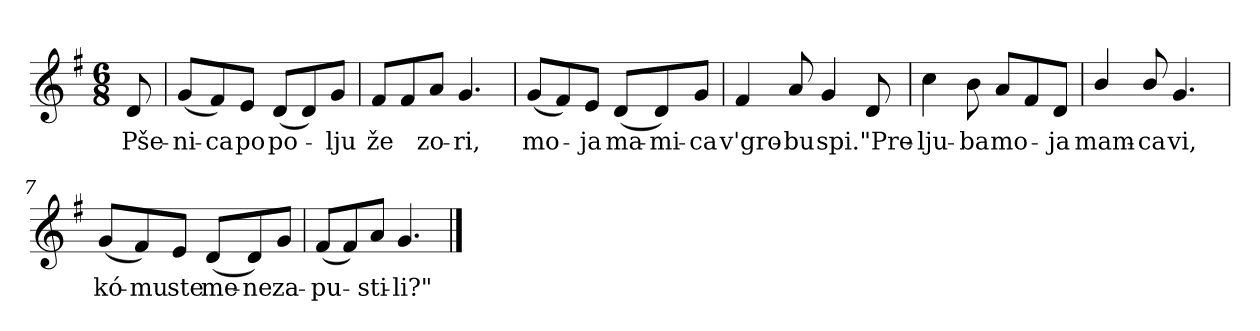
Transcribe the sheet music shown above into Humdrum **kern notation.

**kern	**text
*part1	*part1
*staff1	*staff1
*clefG2	*
*k[f#]	*
*G:	*
*M6/8	*
*MM80	*
=	=
8d/	Pše-
=1	=1
(<8g/L	-ni-
8f#/)	-ca
8e/J	po
(<8d/L	po-
8d/)	.
8g/J	-lju
=2	=2
8f#/L	že
8f#/	.
8a/J	zo-
4.g/	-ri,
=3	=3
(<8g/L	mo-
8f#/)	.
8e/J	-ja
(<8d/L	ma-
8d/)	-mi-
8g/J	-ca
=4	=4
4f#/	v'gro-
8a/	-bu
4g/	spi.
8d/	"Pre-
=5	=5
4cc\	-lju-
8b\	-ba
8a/L	mo-
8f#/	.
8d/J	-ja
!!LO:LB:g=z
=6	=6
4b/	mam-
8b/	-ca
4.g/	vi,
=7	=7
(<8g/L	kó-
8f#/)	-mu
8e/J	ste
(<8d/L	me-
8d/)	-ne
8g/J	za-
=8	=8
(<8f#/L	-pu-
8f#/)	.
8a/J	-sti-
4.g/	-li?"
==	==
*-	*-
